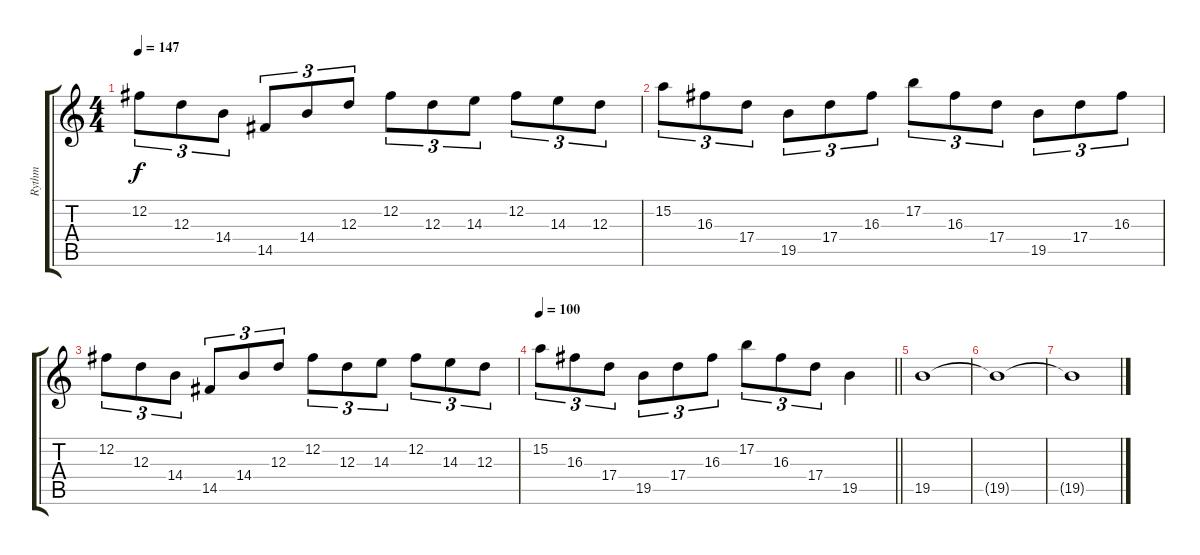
\track ("Rythm" "Rythm") {instrument distortionguitar}
\staff {score tabs}
\tuning (B3 Gb3 D3 A2 E2 B1) {hide}
\ts (4 4)
\tempo 147
\clef g2
\ks c
12.2.8{tu (3 2) dy f} 12.3.8{tu (3 2)} 14.4.8{tu (3 2)} 14.5.8{tu (3 2)} 14.4.8{tu (3 2)} 12.3.8{tu (3 2)} 12.2.8{tu (3 2)} 12.3.8{tu (3 2)} 14.3.8{tu (3 2)} 12.2.8{tu (3 2)} 14.3.8{tu (3 2)} 12.3.8{tu (3 2)} |
15.2.8{tu (3 2)} 16.3.8{tu (3 2)} 17.4.8{tu (3 2)} 19.5.8{tu (3 2)} 17.4.8{tu (3 2)} 16.3.8{tu (3 2)} 17.2.8{tu (3 2)} 16.3.8{tu (3 2)} 17.4.8{tu (3 2)} 19.5.8{tu (3 2)} 17.4.8{tu (3 2)} 16.3.8{tu (3 2)} |
12.2.8{tu (3 2)} 12.3.8{tu (3 2)} 14.4.8{tu (3 2)} 14.5.8{tu (3 2)} 14.4.8{tu (3 2)} 12.3.8{tu (3 2)} 12.2.8{tu (3 2)} 12.3.8{tu (3 2)} 14.3.8{tu (3 2)} 12.2.8{tu (3 2)} 14.3.8{tu (3 2)} 12.3.8{tu (3 2)} |
\tempo 100
\barLineRight lightlight
15.2.8{tu (3 2)} 16.3.8{tu (3 2)} 17.4.8{tu (3 2)} 19.5.8{tu (3 2)} 17.4.8{tu (3 2)} 16.3.8{tu (3 2)} 17.2.8{tu (3 2)} 16.3.8{tu (3 2)} 17.4.8{tu (3 2)} 19.5.4 |
19.5.1 |
19.5{t}.1 |
19.5{t}.1
